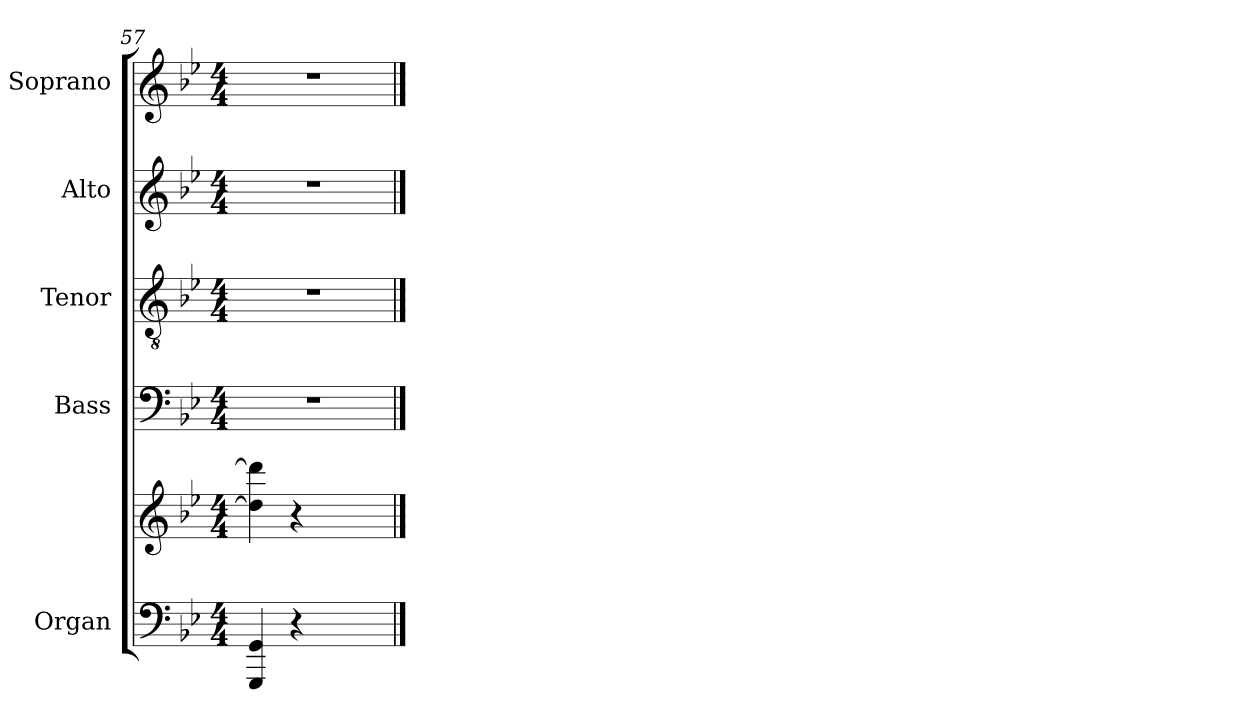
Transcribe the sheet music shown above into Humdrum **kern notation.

**kern	**kern	**kern	**kern	**kern	**kern
*part5	*part5	*part4	*part3	*part2	*part1
*staff6	*staff5	*staff4	*staff3	*staff2	*staff1
*I"Organ	*	*I"Bass	*I"Tenor	*I"Alto	*I"Soprano
*	*	*I'B	*I'T	*I'A	*I'S
*clefF4	*clefG2	*clefF4	*clefGv2	*clefG2	*clefG2
*k[b-e-]	*k[b-e-]	*k[b-e-]	*k[b-e-]	*k[b-e-]	*k[b-e-]
*B-:	*B-:	*B-:	*B-:	*B-:	*B-:
*M4/4	*M4/4	*M4/4	*M4/4	*M4/4	*M4/4
=57	=57	=57	=57	=57	=57
*	*^	*	*	*	*
4GGG/ 4GG/	4dd\] 4ddd\]	2ryy	1r	1r	1r	1r
4r	4r	.	.	.	.	.
2ryy	2ryy	2ryy	.	.	.	.
*	*v	*v	*	*	*	*
==	==	==	==	==	==
*-	*-	*-	*-	*-	*-
